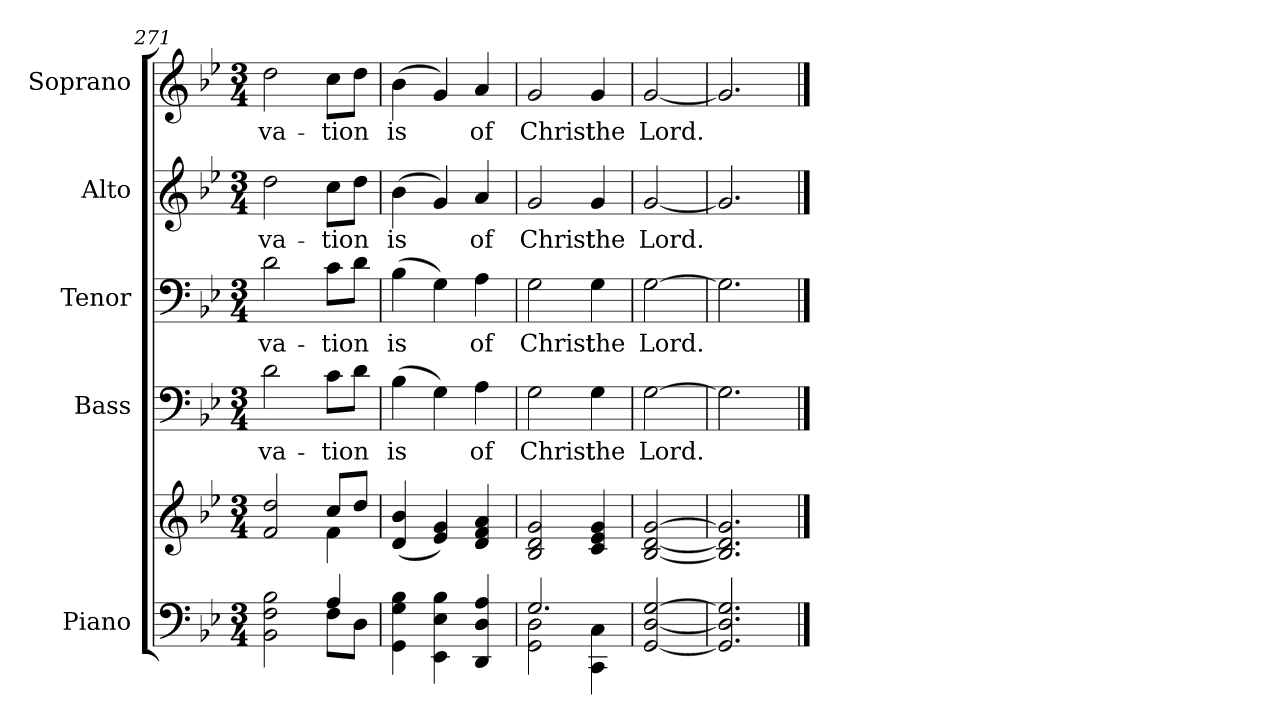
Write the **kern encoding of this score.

**kern	**kern	**kern	**text	**kern	**text	**kern	**text	**kern	**text
*part5	*part5	*part4	*part4	*part3	*part3	*part2	*part2	*part1	*part1
*staff6	*staff5	*staff4	*staff4	*staff3	*staff3	*staff2	*staff2	*staff1	*staff1
*I"Piano	*	*I"Bass	*	*I"Tenor	*	*I"Alto	*	*I"Soprano	*
*I'Pno.	*	*I'B.	*	*I'T.	*	*I'A.	*	*I'S.	*
*clefF4	*clefG2	*clefF4	*	*clefF4	*	*clefG2	*	*clefG2	*
*k[b-e-]	*k[b-e-]	*k[b-e-]	*	*k[b-e-]	*	*k[b-e-]	*	*k[b-e-]	*
*g:	*g:	*g:	*	*g:	*	*g:	*	*g:	*
*M3/4	*M3/4	*M3/4	*	*M3/4	*	*M3/4	*	*M3/4	*
=271	=271	=271	=271	=271	=271	=271	=271	=271	=271
*^	*^	*	*	*	*	*	*	*	*
!	!	!	!	!	!LO:LY:b:color=#000000	!	!	!	!	!	!
!	!	!	!	!	!	!	!LO:LY:b:color=#000000	!	!	!	!
!	!	!	!	!	!	!	!	!	!LO:LY:b:color=#000000	!	!
!	!	!	!	!	!	!	!	!	!	!	!LO:LY:b:color=#000000
2BB-i\ 2Fi 2B-i	2ryy	2fi/ 2ddi	2ryy	2di\	va-	2di\	va-	2ddi\	va-	2ddi\	va-
!	!	!	!	!	!LO:LY:b:color=#000000	!	!	!	!	!	!
!	!	!	!	!	!	!	!LO:LY:b:color=#000000	!	!	!	!
!	!	!	!	!	!	!	!	!	!LO:LY:b:color=#000000	!	!
!	!	!	!	!	!	!	!	!	!	!	!LO:LY:b:color=#000000
4Ai/	8Fi\L	8cci/L	4fi\	8ci\L	-tion	8ci\L	-tion	8cci\L	-tion	8cci\L	-tion
.	8Di\J	8ddi/J	.	8di\J	.	8di\J	.	8ddi\J	.	8ddi\J	.
*v	*v	*	*	*	*	*	*	*	*	*	*
*	*v	*v	*	*	*	*	*	*	*	*
=272	=272	=272	=272	=272	=272	=272	=272	=272	=272
*^	*	*	*	*	*	*	*	*	*
!	!	!	!	!LO:LY:b:color=#000000	!	!	!	!	!	!
*v	*v	*	*	*	*	*	*	*	*	*
*^	*	*	*	*	*	*	*	*	*
!	!	!	!	!	!	!LO:LY:b:color=#000000	!	!	!	!
*v	*v	*	*	*	*	*	*	*	*	*
*^	*	*	*	*	*	*	*	*	*
!	!	!	!	!	!	!	!	!LO:LY:b:color=#000000	!	!
*v	*v	*	*	*	*	*	*	*	*	*
*^	*	*	*	*	*	*	*	*	*
!	!	!	!	!	!	!	!	!	!	!LO:LY:b:color=#000000
*v	*v	*	*	*	*	*	*	*	*	*
4GGi\ 4Gi 4B-i	(4di/ 4b-i	(4B-i\	is	(4B-i\	is	(4b-i\	is	(4b-i\	is
4EE-i\ 4E-i 4B-i	4e-i/ 4gi)	4Gi\)	.	4Gi\)	.	4gi/)	.	4gi/)	.
!	!	!	!LO:LY:b:color=#000000	!	!	!	!	!	!
!	!	!	!	!	!LO:LY:b:color=#000000	!	!	!	!
!	!	!	!	!	!	!	!LO:LY:b:color=#000000	!	!
!	!	!	!	!	!	!	!	!	!LO:LY:b:color=#000000
4DDi/ 4Di 4Ai	4di/ 4fi 4ai	4Ai\	of	4Ai\	of	4ai/	of	4ai/	of
=273	=273	=273	=273	=273	=273	=273	=273	=273	=273
*^	*	*	*	*	*	*	*	*	*
!	!	!	!	!LO:LY:b:color=#000000	!	!	!	!	!	!
!	!	!	!	!	!	!LO:LY:b:color=#000000	!	!	!	!
!	!	!	!	!	!	!	!	!LO:LY:b:color=#000000	!	!
!	!	!	!	!	!	!	!	!	!	!LO:LY:b:color=#000000
2.Gi/	2GGi\ 2Di	2B-i/ 2di 2gi	2Gi\	Christ	2Gi\	Christ	2gi/	Christ	2gi/	Christ
!	!	!	!	!LO:LY:b:color=#000000	!	!	!	!	!	!
!	!	!	!	!	!	!LO:LY:b:color=#000000	!	!	!	!
!	!	!	!	!	!	!	!	!LO:LY:b:color=#000000	!	!
!	!	!	!	!	!	!	!	!	!	!LO:LY:b:color=#000000
.	4CCi\ 4Ci	4ci/ 4e-i 4gi	4Gi\	the	4Gi\	the	4gi/	the	4gi/	the
*v	*v	*	*	*	*	*	*	*	*	*
!!LO:PB:g=z
=274	=274	=274	=274	=274	=274	=274	=274	=274	=274
*^	*	*	*	*	*	*	*	*	*
!	!	!	!	!LO:LY:b:color=#000000	!	!	!	!	!	!
*v	*v	*	*	*	*	*	*	*	*	*
*^	*	*	*	*	*	*	*	*	*
!	!	!	!	!	!	!LO:LY:b:color=#000000	!	!	!	!
*v	*v	*	*	*	*	*	*	*	*	*
*^	*	*	*	*	*	*	*	*	*
!	!	!	!	!	!	!	!	!LO:LY:b:color=#000000	!	!
*v	*v	*	*	*	*	*	*	*	*	*
*^	*	*	*	*	*	*	*	*	*
!	!	!	!	!	!	!	!	!	!	!LO:LY:b:color=#000000
*v	*v	*	*	*	*	*	*	*	*	*
[<2GGi/ [<2Di [>2Gi	[<2B-i/ [<2di [>2gi	[>2Gi\	Lord.	[>2Gi\	Lord.	[<2gi/	Lord.	[<2gi/	Lord.
=275	=275	=275	=275	=275	=275	=275	=275	=275	=275
2.GGi/] 2.Di] 2.Gi]	2.B-i/] 2.di] 2.gi]	2.Gi\]	.	2.Gi\]	.	2.gi/]	.	2.gi/]	.
==	==	==	==	==	==	==	==	==	==
*-	*-	*-	*-	*-	*-	*-	*-	*-	*-
